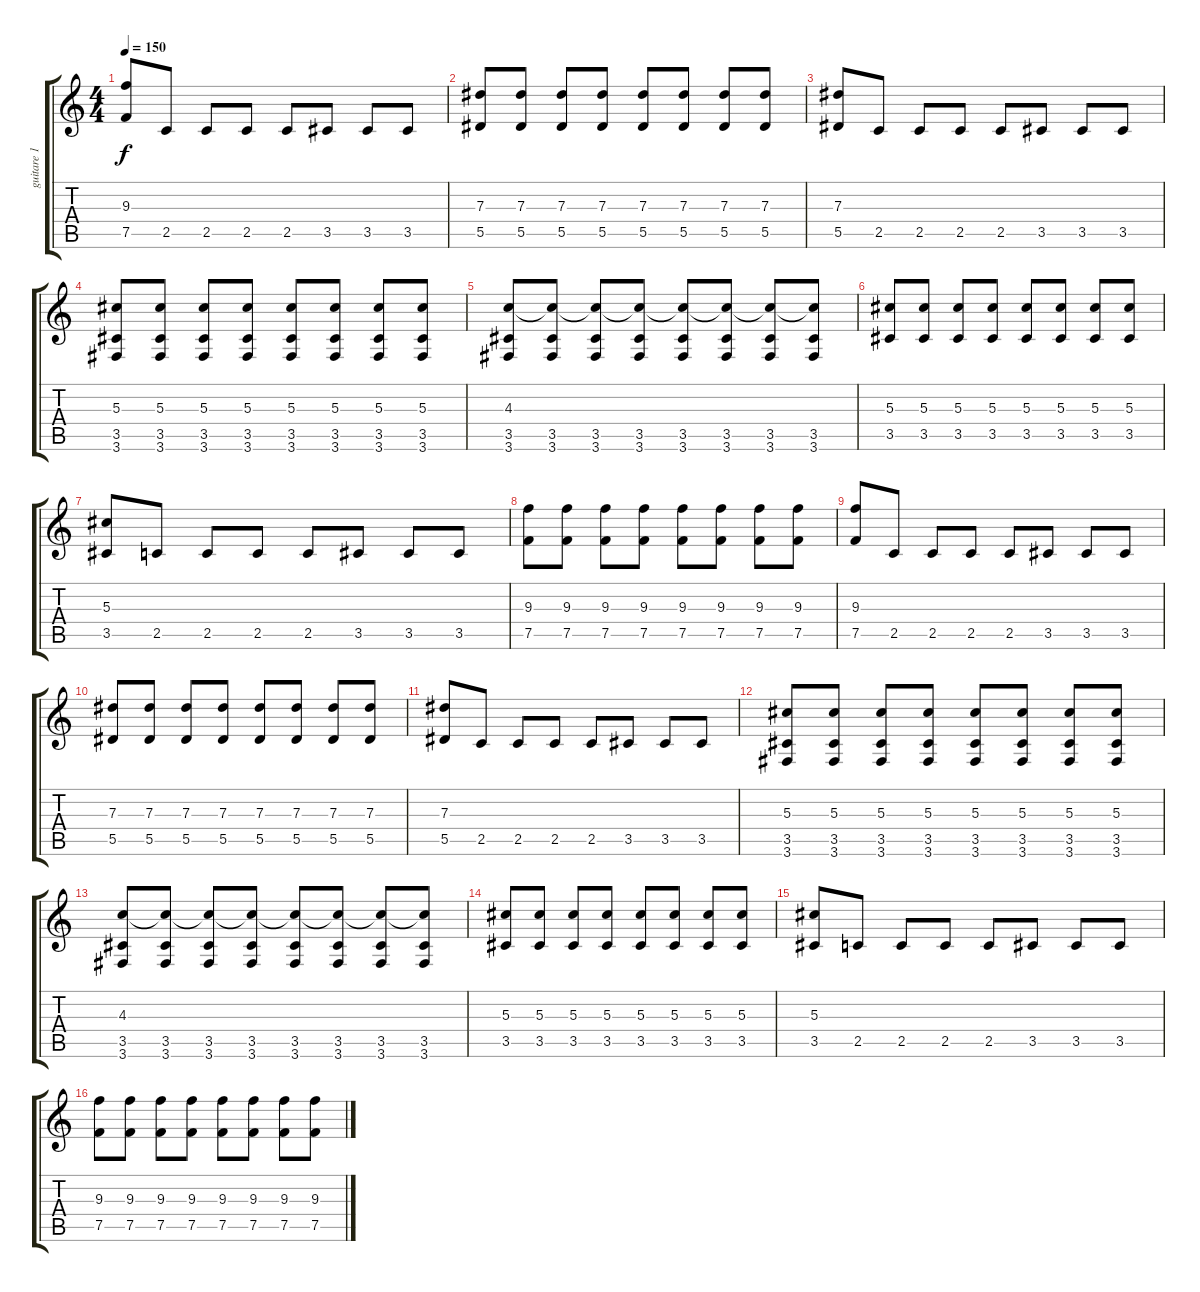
\track ("guitare 1" "guitare 1") {instrument overdrivenguitar}
\staff {score tabs}
\tuning (F4 C4 Ab3 Eb3 Bb2 Eb2) {hide}
\ts (4 4)
\tempo 150
\clef g2
\ks c
(9.3 7.5).8{dy f} 2.5.8 2.5.8 2.5.8 2.5.8 3.5.8 3.5.8 3.5.8 |
(7.3 5.5).8 (7.3 5.5).8 (7.3 5.5).8 (7.3 5.5).8 (7.3 5.5).8 (7.3 5.5).8 (7.3 5.5).8 (7.3 5.5).8 |
(7.3 5.5).8 2.5.8 2.5.8 2.5.8 2.5.8 3.5.8 3.5.8 3.5.8 |
(5.3 3.5 3.6).8 (5.3 3.5 3.6).8 (5.3 3.5 3.6).8 (5.3 3.5 3.6).8 (5.3 3.5 3.6).8 (5.3 3.5 3.6).8 (5.3 3.5 3.6).8 (5.3 3.5 3.6).8 |
(4.3 3.5 3.6).8 (4.3{t} 3.5 3.6).8 (4.3{t} 3.5 3.6).8 (4.3{t} 3.5 3.6).8 (4.3{t} 3.5 3.6).8 (4.3{t} 3.5 3.6).8 (4.3{t} 3.5 3.6).8 (4.3{t} 3.5 3.6).8 |
(5.3 3.5).8 (5.3 3.5).8 (5.3 3.5).8 (5.3 3.5).8 (5.3 3.5).8 (5.3 3.5).8 (5.3 3.5).8 (5.3 3.5).8 |
(5.3 3.5).8 2.5.8 2.5.8 2.5.8 2.5.8 3.5.8 3.5.8 3.5.8 |
(9.3 7.5).8 (9.3 7.5).8 (9.3 7.5).8 (9.3 7.5).8 (9.3 7.5).8 (9.3 7.5).8 (9.3 7.5).8 (9.3 7.5).8 |
(9.3 7.5).8 2.5.8 2.5.8 2.5.8 2.5.8 3.5.8 3.5.8 3.5.8 |
(7.3 5.5).8 (7.3 5.5).8 (7.3 5.5).8 (7.3 5.5).8 (7.3 5.5).8 (7.3 5.5).8 (7.3 5.5).8 (7.3 5.5).8 |
(7.3 5.5).8 2.5.8 2.5.8 2.5.8 2.5.8 3.5.8 3.5.8 3.5.8 |
(5.3 3.5 3.6).8 (5.3 3.5 3.6).8 (5.3 3.5 3.6).8 (5.3 3.5 3.6).8 (5.3 3.5 3.6).8 (5.3 3.5 3.6).8 (5.3 3.5 3.6).8 (5.3 3.5 3.6).8 |
(4.3 3.5 3.6).8 (4.3{t} 3.5 3.6).8 (4.3{t} 3.5 3.6).8 (4.3{t} 3.5 3.6).8 (4.3{t} 3.5 3.6).8 (4.3{t} 3.5 3.6).8 (4.3{t} 3.5 3.6).8 (4.3{t} 3.5 3.6).8 |
(5.3 3.5).8 (5.3 3.5).8 (5.3 3.5).8 (5.3 3.5).8 (5.3 3.5).8 (5.3 3.5).8 (5.3 3.5).8 (5.3 3.5).8 |
(5.3 3.5).8 2.5.8 2.5.8 2.5.8 2.5.8 3.5.8 3.5.8 3.5.8 |
(9.3 7.5).8 (9.3 7.5).8 (9.3 7.5).8 (9.3 7.5).8 (9.3 7.5).8 (9.3 7.5).8 (9.3 7.5).8 (9.3 7.5).8
